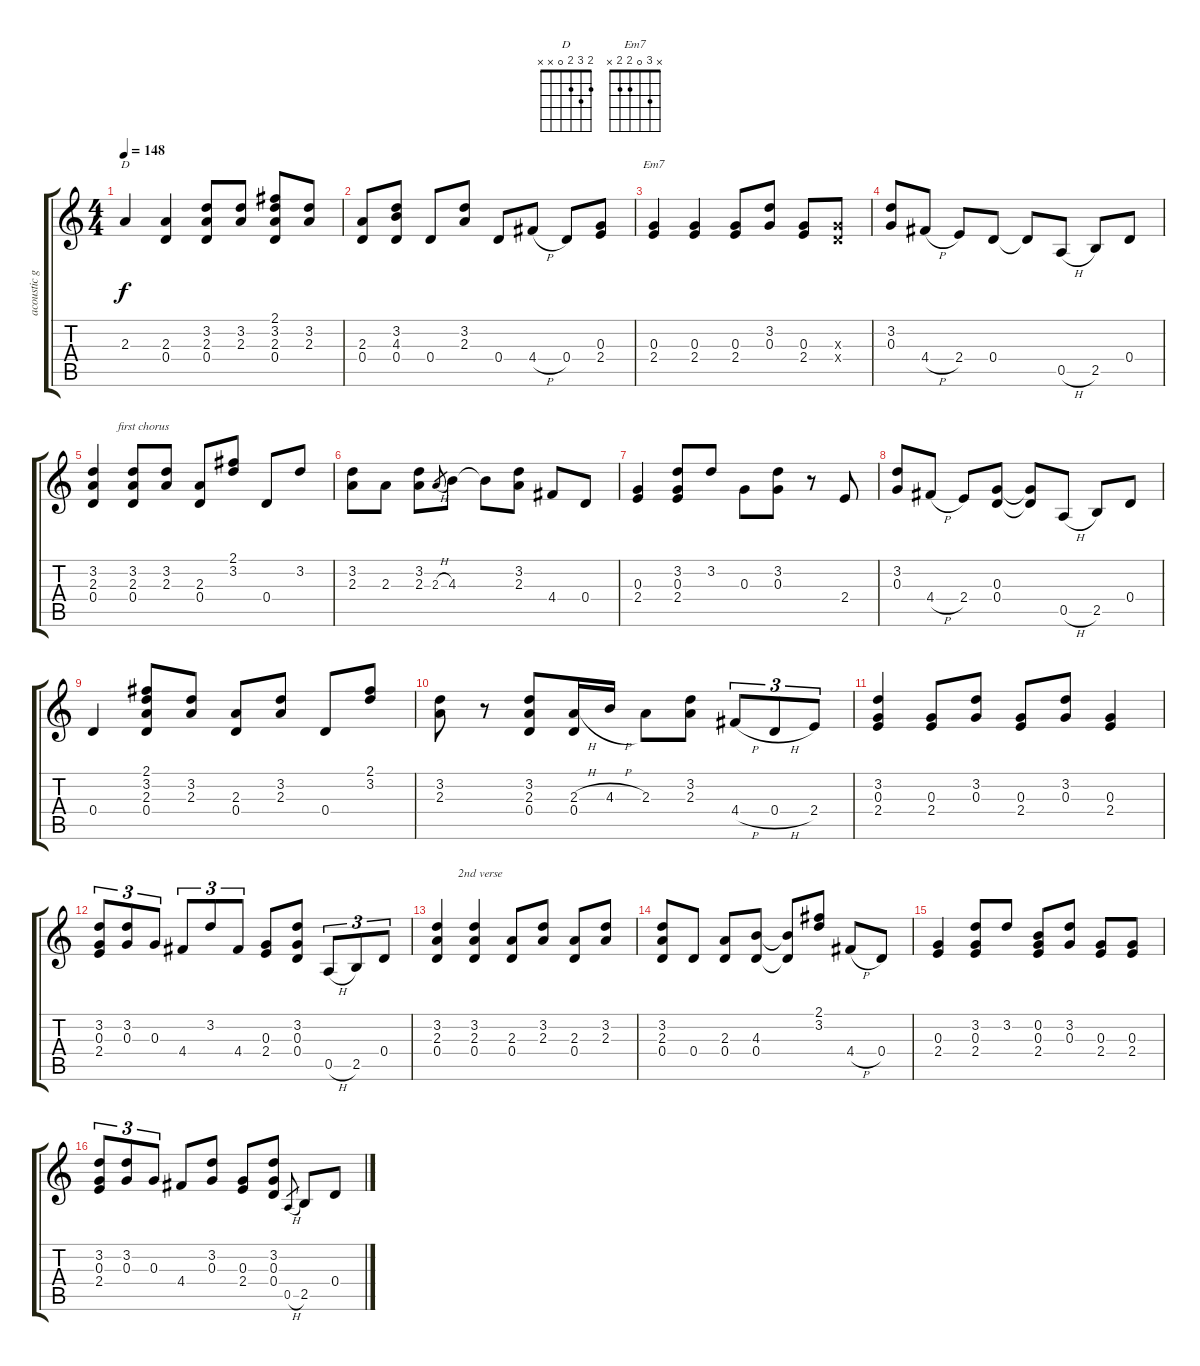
\track ("acoustic guitar" "acoustic g") {instrument acousticguitarnylon}
\staff {score tabs}
\tuning (E4 B3 G3 D3 A2 E2) {hide}
\chord ("D" 2 3 2 0 x x)
\chord ("Em7" x 3 0 2 2 x)
\ts (4 4)
\tempo 148
\clef g2
\ks c
2.3.4{ch "D" dy f} (2.3 0.4).4 (3.2 2.3 0.4).8 (3.2 2.3).8 (2.1 3.2 2.3 0.4).8 (3.2 2.3).8 |
(2.3 0.4).8 (3.2 4.3 0.4).8 0.4.8 (3.2 2.3).8 0.4.8 4.4{h}.8 0.4.8 (0.3 2.4).8 |
(0.3 2.4).4{ch "Em7"} (0.3 2.4).4 (0.3 2.4).8 (3.2 0.3).8 (0.3 2.4).8 (0.3{x} 0.4{x}).8 |
(3.2 0.3).8 4.4{h}.8 2.4.8 0.4.8 0.4{t}.8 0.5{h}.8 2.5.8 0.4.8 |
(3.2 2.3 0.4).4{txt "        first chorus"} (3.2 2.3 0.4).8 (3.2 2.3).8 (2.3 0.4).8 (2.1 3.2).8 0.4.8 3.2.8 |
(3.2 2.3).8 2.3.8 (3.2 2.3).8 2.3{h}.8{gr} 4.3.8 4.3{t}.8 (3.2 2.3).8 4.4.8 0.4.8 |
(0.3 2.4).4 (3.2 0.3 2.4).8 3.2.8 0.3.8 (3.2 0.3).8 r.8 2.4.8 |
(3.2 0.3).8 4.4{h}.8 2.4.8 (0.3 0.4).8 (0.3{t} 0.4{t}).8 0.5{h}.8 2.5.8 0.4.8 |
0.4.4 (2.1 3.2 2.3 0.4).8 (3.2 2.3).8 (2.3 0.4).8 (3.2 2.3).8 0.4.8 (2.1 3.2).8 |
(3.2 2.3).8 r.8 (3.2 2.3 0.4).8 (2.3{h} 0.4).16 4.3{h}.16 2.3.8 (3.2 2.3).8 4.4{h}.8{tu (3 2)} 0.4{h}.8{tu (3 2)} 2.4.8{tu (3 2)} |
(3.2 0.3 2.4).4 (0.3 2.4).8 (3.2 0.3).8 (0.3 2.4).8 (3.2 0.3).8 (0.3 2.4).4 |
(3.2 0.3 2.4).8{tu (3 2)} (3.2 0.3).8{tu (3 2)} 0.3.8{tu (3 2)} 4.4.8{tu (3 2)} 3.2.8{tu (3 2)} 4.4.8{tu (3 2)} (0.3 2.4).8 (3.2 0.3 0.4).8 0.5{h}.8{tu (3 2)} 2.5.8{tu (3 2)} 0.4.8{tu (3 2)} |
(3.2 2.3 0.4).4{txt "       2nd verse"} (3.2 2.3 0.4).4 (2.3 0.4).8 (3.2 2.3).8 (2.3 0.4).8 (3.2 2.3).8 |
(3.2 2.3 0.4).8 0.4.8 (2.3 0.4).8 (4.3 0.4).8 (4.3{t} 0.4{t}).8 (2.1 3.2).8 4.4{h}.8 0.4.8 |
(0.3 2.4).4 (3.2 0.3 2.4).8 3.2.8 (0.2 0.3 2.4).8 (3.2 0.3).8 (0.3 2.4).8 (0.3 2.4).8 |
(3.2 0.3 2.4).8{tu (3 2)} (3.2 0.3).8{tu (3 2)} 0.3.8{tu (3 2)} 4.4.8 (3.2 0.3).8 (0.3 2.4).8 (3.2 0.3 0.4).8 0.5{h}.8{gr} 2.5.8 0.4.8
